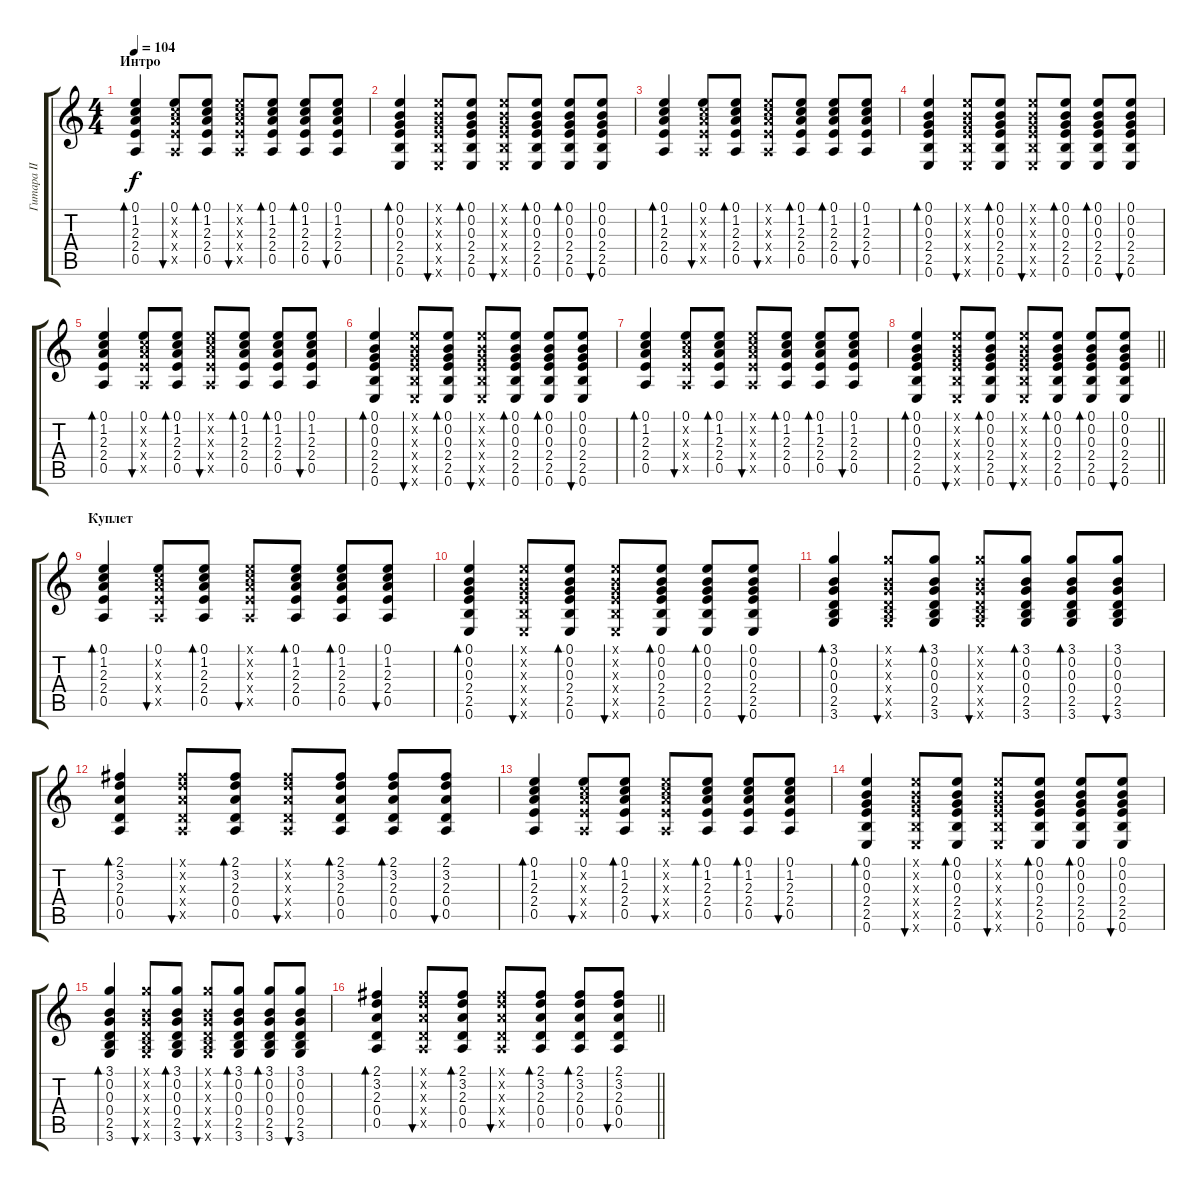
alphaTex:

\track ("Гитара II" "Гитара II") {instrument distortionguitar}
\staff {score tabs}
\tuning (E4 B3 G3 D3 A2 E2) {hide}
\ts (4 4)
\section ("" "Интро")
\tempo 104
\clef g2
\ks c
(0.1 1.2 2.3 2.4 0.5).4{bd 60 dy f instrument distortionguitar} (0.1 1.2{x} 2.3{x} 2.4{x} 0.5{x}).8{bu 60} (0.1 1.2 2.3 2.4 0.5).8{bd 60} (0.1{x} 1.2{x} 2.3{x} 2.4{x} 0.5{x}).8{bu 60} (0.1 1.2 2.3 2.4 0.5).8{bd 60} (0.1 1.2 2.3 2.4 0.5).8{bd 60} (0.1 1.2 2.3 2.4 0.5).8{bu 60} |
(0.1 0.2 0.3 2.4 2.5 0.6).4{bd 60} (0.1{x} 0.2{x} 0.3{x} 2.4{x} 2.5{x} 0.6{x}).8{bu 60} (0.1 0.2 0.3 2.4 2.5 0.6).8{bd 60} (0.1{x} 0.2{x} 0.3{x} 2.4{x} 2.5{x} 0.6{x}).8{bu 60} (0.1 0.2 0.3 2.4 2.5 0.6).8{bd 60} (0.1 0.2 0.3 2.4 2.5 0.6).8{bd 60} (0.1 0.2 0.3 2.4 2.5 0.6).8{bu 60} |
(0.1 1.2 2.3 2.4 0.5).4{bd 60} (0.1 1.2{x} 2.3{x} 2.4{x} 0.5{x}).8{bu 60} (0.1 1.2 2.3 2.4 0.5).8{bd 60} (0.1{x} 1.2{x} 2.3{x} 2.4{x} 0.5{x}).8{bu 60} (0.1 1.2 2.3 2.4 0.5).8{bd 60} (0.1 1.2 2.3 2.4 0.5).8{bd 60} (0.1 1.2 2.3 2.4 0.5).8{bu 60} |
(0.1 0.2 0.3 2.4 2.5 0.6).4{bd 60} (0.1{x} 0.2{x} 0.3{x} 2.4{x} 2.5{x} 0.6{x}).8{bu 60} (0.1 0.2 0.3 2.4 2.5 0.6).8{bd 60} (0.1{x} 0.2{x} 0.3{x} 2.4{x} 2.5{x} 0.6{x}).8{bu 60} (0.1 0.2 0.3 2.4 2.5 0.6).8{bd 60} (0.1 0.2 0.3 2.4 2.5 0.6).8{bd 60} (0.1 0.2 0.3 2.4 2.5 0.6).8{bu 60} |
(0.1 1.2 2.3 2.4 0.5).4{bd 60} (0.1 1.2{x} 2.3{x} 2.4{x} 0.5{x}).8{bu 60} (0.1 1.2 2.3 2.4 0.5).8{bd 60} (0.1{x} 1.2{x} 2.3{x} 2.4{x} 0.5{x}).8{bu 60} (0.1 1.2 2.3 2.4 0.5).8{bd 60} (0.1 1.2 2.3 2.4 0.5).8{bd 60} (0.1 1.2 2.3 2.4 0.5).8{bu 60} |
(0.1 0.2 0.3 2.4 2.5 0.6).4{bd 60} (0.1{x} 0.2{x} 0.3{x} 2.4{x} 2.5{x} 0.6{x}).8{bu 60} (0.1 0.2 0.3 2.4 2.5 0.6).8{bd 60} (0.1{x} 0.2{x} 0.3{x} 2.4{x} 2.5{x} 0.6{x}).8{bu 60} (0.1 0.2 0.3 2.4 2.5 0.6).8{bd 60} (0.1 0.2 0.3 2.4 2.5 0.6).8{bd 60} (0.1 0.2 0.3 2.4 2.5 0.6).8{bu 60} |
(0.1 1.2 2.3 2.4 0.5).4{bd 60} (0.1 1.2{x} 2.3{x} 2.4{x} 0.5{x}).8{bu 60} (0.1 1.2 2.3 2.4 0.5).8{bd 60} (0.1{x} 1.2{x} 2.3{x} 2.4{x} 0.5{x}).8{bu 60} (0.1 1.2 2.3 2.4 0.5).8{bd 60} (0.1 1.2 2.3 2.4 0.5).8{bd 60} (0.1 1.2 2.3 2.4 0.5).8{bu 60} |
\barLineRight lightlight
(0.1 0.2 0.3 2.4 2.5 0.6).4{bd 60} (0.1{x} 0.2{x} 0.3{x} 2.4{x} 2.5{x} 0.6{x}).8{bu 60} (0.1 0.2 0.3 2.4 2.5 0.6).8{bd 60} (0.1{x} 0.2{x} 0.3{x} 2.4{x} 2.5{x} 0.6{x}).8{bu 60} (0.1 0.2 0.3 2.4 2.5 0.6).8{bd 60} (0.1 0.2 0.3 2.4 2.5 0.6).8{bd 60} (0.1 0.2 0.3 2.4 2.5 0.6).8{bu 60} |
\section ("" "Куплет")
(0.1 1.2 2.3 2.4 0.5).4{bd 60} (0.1 1.2{x} 2.3{x} 2.4{x} 0.5{x}).8{bu 60} (0.1 1.2 2.3 2.4 0.5).8{bd 60} (0.1{x} 1.2{x} 2.3{x} 2.4{x} 0.5{x}).8{bu 60} (0.1 1.2 2.3 2.4 0.5).8{bd 60} (0.1 1.2 2.3 2.4 0.5).8{bd 60} (0.1 1.2 2.3 2.4 0.5).8{bu 60} |
(0.1 0.2 0.3 2.4 2.5 0.6).4{bd 60} (0.1{x} 0.2{x} 0.3{x} 2.4{x} 2.5{x} 0.6{x}).8{bu 60} (0.1 0.2 0.3 2.4 2.5 0.6).8{bd 60} (0.1{x} 0.2{x} 0.3{x} 2.4{x} 2.5{x} 0.6{x}).8{bu 60} (0.1 0.2 0.3 2.4 2.5 0.6).8{bd 60} (0.1 0.2 0.3 2.4 2.5 0.6).8{bd 60} (0.1 0.2 0.3 2.4 2.5 0.6).8{bu 60} |
(3.1 0.2 0.3 0.4 2.5 3.6).4{bd 60} (3.1{x} 0.2{x} 0.3{x} 0.4{x} 2.5{x} 3.6{x}).8{bu 60} (3.1 0.2 0.3 0.4 2.5 3.6).8{bd 60} (3.1{x} 0.2{x} 0.3{x} 0.4{x} 2.5{x} 3.6{x}).8{bu 60} (3.1 0.2 0.3 0.4 2.5 3.6).8{bd 60} (3.1 0.2 0.3 0.4 2.5 3.6).8{bd 60} (3.1 0.2 0.3 0.4 2.5 3.6).8{bu 60} |
(2.1 3.2 2.3 0.4 0.5).4{bd 60} (2.1{x} 3.2{x} 2.3{x} 0.4{x} 0.5{x}).8{bu 60} (2.1 3.2 2.3 0.4 0.5).8{bd 60} (2.1{x} 3.2{x} 2.3{x} 0.4{x} 0.5{x}).8{bu 60} (2.1 3.2 2.3 0.4 0.5).8{bd 60} (2.1 3.2 2.3 0.4 0.5).8{bd 60} (2.1 3.2 2.3 0.4 0.5).8{bu 60} |
(0.1 1.2 2.3 2.4 0.5).4{bd 60} (0.1 1.2{x} 2.3{x} 2.4{x} 0.5{x}).8{bu 60} (0.1 1.2 2.3 2.4 0.5).8{bd 60} (0.1{x} 1.2{x} 2.3{x} 2.4{x} 0.5{x}).8{bu 60} (0.1 1.2 2.3 2.4 0.5).8{bd 60} (0.1 1.2 2.3 2.4 0.5).8{bd 60} (0.1 1.2 2.3 2.4 0.5).8{bu 60} |
(0.1 0.2 0.3 2.4 2.5 0.6).4{bd 60} (0.1{x} 0.2{x} 0.3{x} 2.4{x} 2.5{x} 0.6{x}).8{bu 60} (0.1 0.2 0.3 2.4 2.5 0.6).8{bd 60} (0.1{x} 0.2{x} 0.3{x} 2.4{x} 2.5{x} 0.6{x}).8{bu 60} (0.1 0.2 0.3 2.4 2.5 0.6).8{bd 60} (0.1 0.2 0.3 2.4 2.5 0.6).8{bd 60} (0.1 0.2 0.3 2.4 2.5 0.6).8{bu 60} |
(3.1 0.2 0.3 0.4 2.5 3.6).4{bd 60} (3.1{x} 0.2{x} 0.3{x} 0.4{x} 2.5{x} 3.6{x}).8{bu 60} (3.1 0.2 0.3 0.4 2.5 3.6).8{bd 60} (3.1{x} 0.2{x} 0.3{x} 0.4{x} 2.5{x} 3.6{x}).8{bu 60} (3.1 0.2 0.3 0.4 2.5 3.6).8{bd 60} (3.1 0.2 0.3 0.4 2.5 3.6).8{bd 60} (3.1 0.2 0.3 0.4 2.5 3.6).8{bu 60} |
\barLineRight lightlight
(2.1 3.2 2.3 0.4 0.5).4{bd 60} (2.1{x} 3.2{x} 2.3{x} 0.4{x} 0.5{x}).8{bu 60} (2.1 3.2 2.3 0.4 0.5).8{bd 60} (2.1{x} 3.2{x} 2.3{x} 0.4{x} 0.5{x}).8{bu 60} (2.1 3.2 2.3 0.4 0.5).8{bd 60} (2.1 3.2 2.3 0.4 0.5).8{bd 60} (2.1 3.2 2.3 0.4 0.5).8{bu 60}
